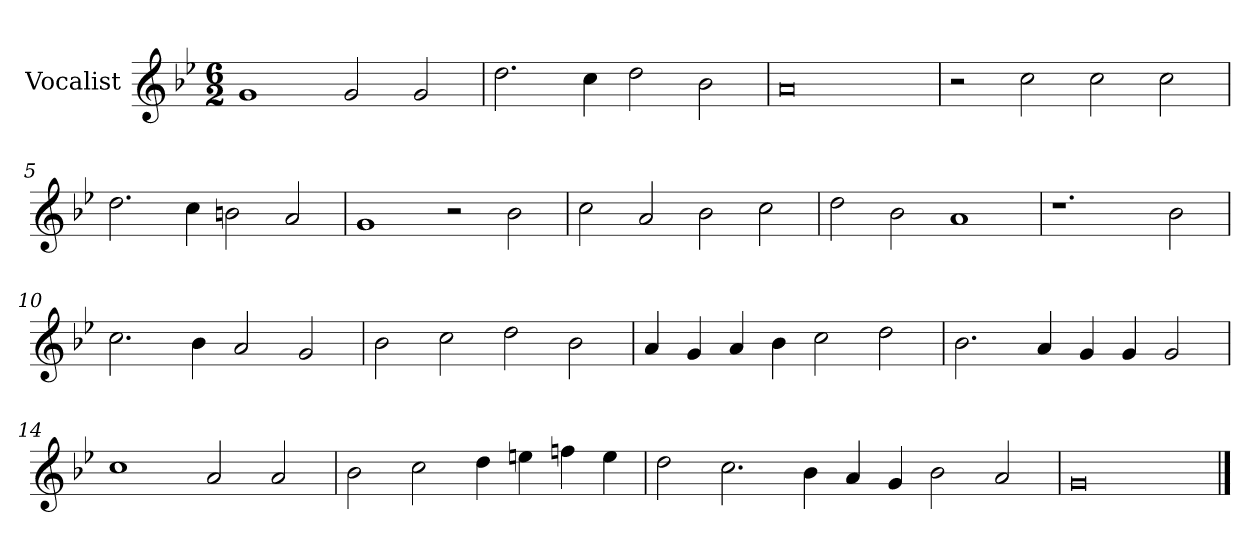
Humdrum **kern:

**kern
*part1
*staff1
*I"Vocalist
*k[b-e-]
*g:
*M6/2
=1
1g
2g
2g
=2
2.dd
4cc
2dd
2b-
=3
0a
=4
2r
2cc
2cc
2cc
=5
2.dd
4cc
2bn
2a
=6
1g
2r
2b-
=7
2cc
2a
2b-
2cc
=8
2dd
2b-
1a
=9
1.r
2b-
=10
2.cc
4b-
2a
2g
=11
2b-
2cc
2dd
2b-
=12
4a
4g
4a
4b-
2cc
2dd
=13
2.b-
4a
4g
4g
2g
=14
1cc
2a
2a
=15
2b-
2cc
4dd
4een
4ffn
4ee
=16
2dd
2.cc
4b-
4a
4g
2b-
2a
=17
0g
==
*-
